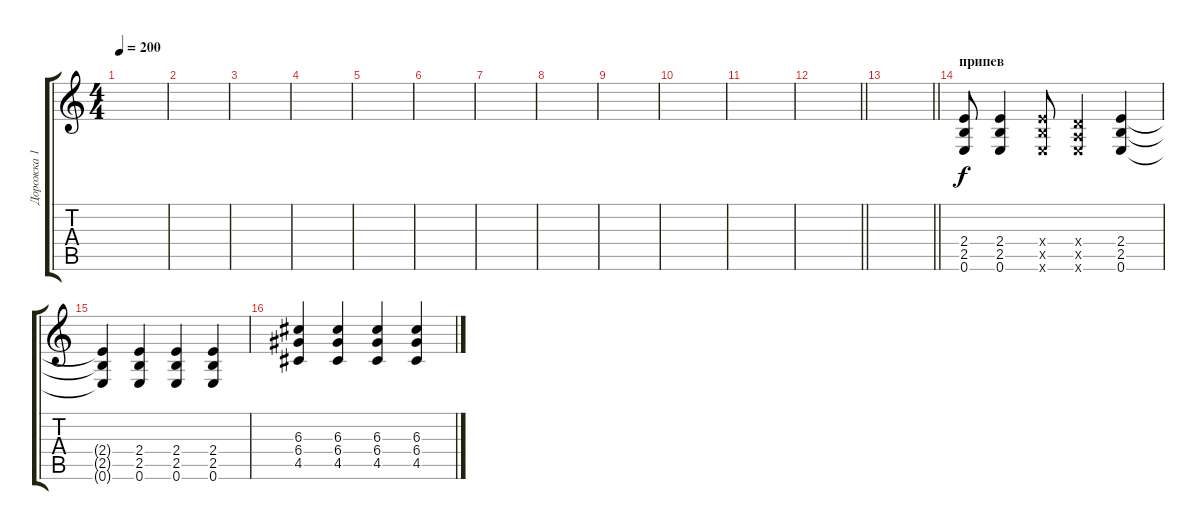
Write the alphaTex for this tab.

\track ("Дорожка 1" "Дорожка 1") {instrument electricguitarmuted}
\staff {score tabs}
\tuning (E4 B3 G3 D3 A2 E2) {hide}
\ts (4 4)
\tempo 200
\clef g2
\ks c
|
|
|
|
|
|
|
|
|
|
|
\barLineRight lightlight
|
\barLineRight lightlight
|
\section ("" "припев")
(2.4 2.5 0.6).8{dy f volume 11 instrument distortionguitar} (2.4 2.5 0.6).4 (2.4{x} 2.5{x} 0.6{x}).8 (0.4{x} 0.5{x} 0.6{x}).4 (2.4 2.5 0.6).4 |
(2.4{t} 2.5{t} 0.6{t}).4 (2.4 2.5 0.6).4 (2.4 2.5 0.6).4 (2.4 2.5 0.6).4 |
(6.3 6.4 4.5).4 (6.3 6.4 4.5).4 (6.3 6.4 4.5).4 (6.3 6.4 4.5).4
